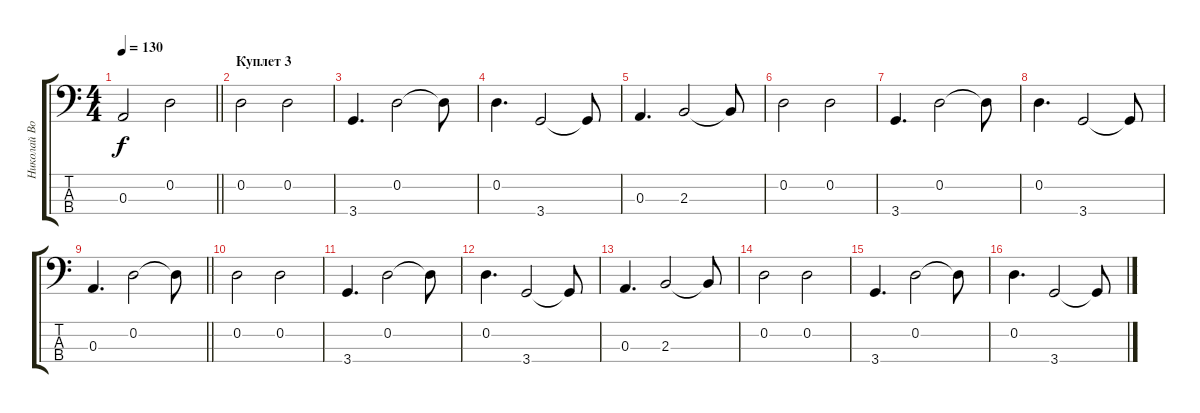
\track ("Николай Воронов" "Николай Во") {instrument electricbassfinger}
\staff {score tabs}
\tuning (G2 D2 A1 E1) {hide}
\ts (4 4)
\tempo 130
\clef f4
\barLineRight lightlight
\ks c
0.3.2{dy f} 0.2.2 |
\section ("" "Куплет 3")
0.2.2 0.2.2 |
3.4.4{d} 0.2.2 0.2{t}.8 |
0.2.4{d} 3.4.2 3.4{t}.8 |
0.3.4{d} 2.3.2 2.3{t}.8 |
0.2.2 0.2.2 |
3.4.4{d} 0.2.2 0.2{t}.8 |
0.2.4{d} 3.4.2 3.4{t}.8 |
\barLineRight lightlight
0.3.4{d} 0.2.2 0.2{t}.8 |
0.2.2 0.2.2 |
3.4.4{d} 0.2.2 0.2{t}.8 |
0.2.4{d} 3.4.2 3.4{t}.8 |
0.3.4{d} 2.3.2 2.3{t}.8 |
0.2.2 0.2.2 |
3.4.4{d} 0.2.2 0.2{t}.8 |
0.2.4{d} 3.4.2 3.4{t}.8
